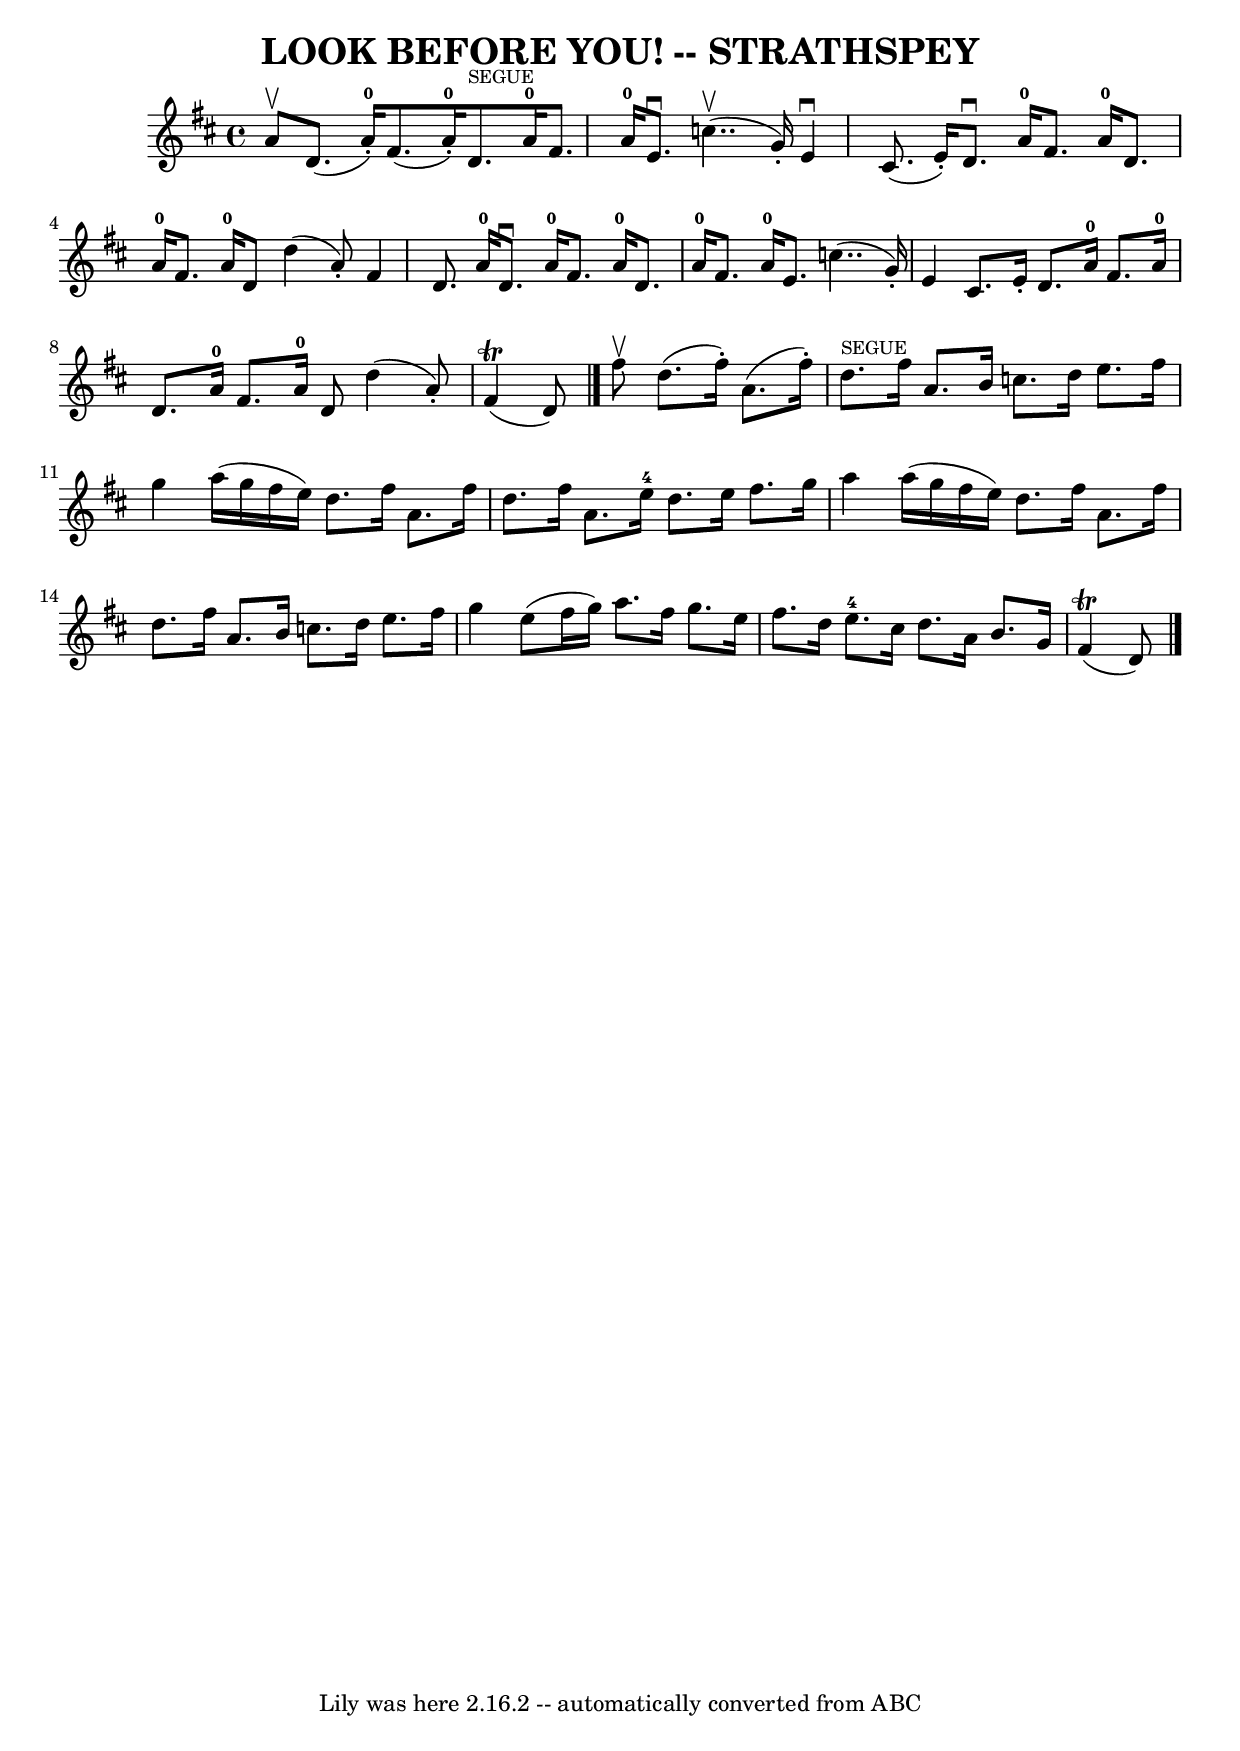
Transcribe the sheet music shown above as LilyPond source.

\version "2.7.40"
\include "Mammoth.ily"
\header {
	%% book = "Ryan's Mammoth Collection of Fiddle Tunes"
	crossRefNumber = "1"
	footnotes = ""
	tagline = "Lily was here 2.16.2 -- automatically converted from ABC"
	title = "LOOK BEFORE YOU! -- STRATHSPEY"
}
voicedefault =  {
\set Score.defaultBarType = "empty"

 \override Staff.TimeSignature #'style = #'C
 \time 4/4 % %slurgraces 1
 \key d \major a'8^\upbow   |
 d'8. (a'16-0-.) fis'8. (
 a'16-0-.) d'8.^\segue a'16-0 fis'8. a'16-0   |
  
 e'8.^\downbow c''4.. (^\upbow g'16 -.) e'4^\downbow cis'8. (
e'16 -.)   |
 d'8.^\downbow a'16-0 fis'8. a'16-0   
d'8. a'16-0 fis'8. a'16-0   |
 d'8 d''4 (a'8 -.)  
 fis'4 d'8. a'16-0   |
 d'8.^\downbow a'16-0 fis'8.  
 a'16-0 d'8. a'16-0 fis'8. a'16-0   |
 e'8.    
c''4.. (g'16 -.) e'4 cis'8. e'16 -.   |
 d'8. a'16 
-0 fis'8. a'16-0 d'8. a'16-0 fis'8. a'16-0   |
 
 d'8 d''4 (a'8 -.) fis'4 (^\trill d'8)   \bar "|." fis''8 
^\upbow   |
 d''8. (fis''16 -.) a'8. (fis''16 -.)     
d''8.^\segue fis''16 a'8. b'16    |
 c''8. d''16 e''8.  
 fis''16 g''4 a''16 (g''16 fis''16 e''16)   |
     
d''8. fis''16 a'8. fis''16 d''8. fis''16 a'8. e''16-4   
|
 d''8. e''16 fis''8. g''16 a''4 a''16 (g''16    
fis''16 e''16)   |
 d''8. fis''16 a'8. fis''16    
d''8. fis''16 a'8. b'16    |
 c''8. d''16 e''8.    
fis''16 g''4 e''8 (fis''16 g''16)   |
 a''8.    
fis''16 g''8. e''16 fis''8. d''16 e''8.-4 cis''16    
|
 d''8. a'16 b'8. g'16 fis'4 (^\trill d'8)   
\bar "|."   
}

\score{
    <<

	\context Staff="default"
	{
	    \voicedefault 
	}

    >>
	\layout {
	}
	\midi {}
}
